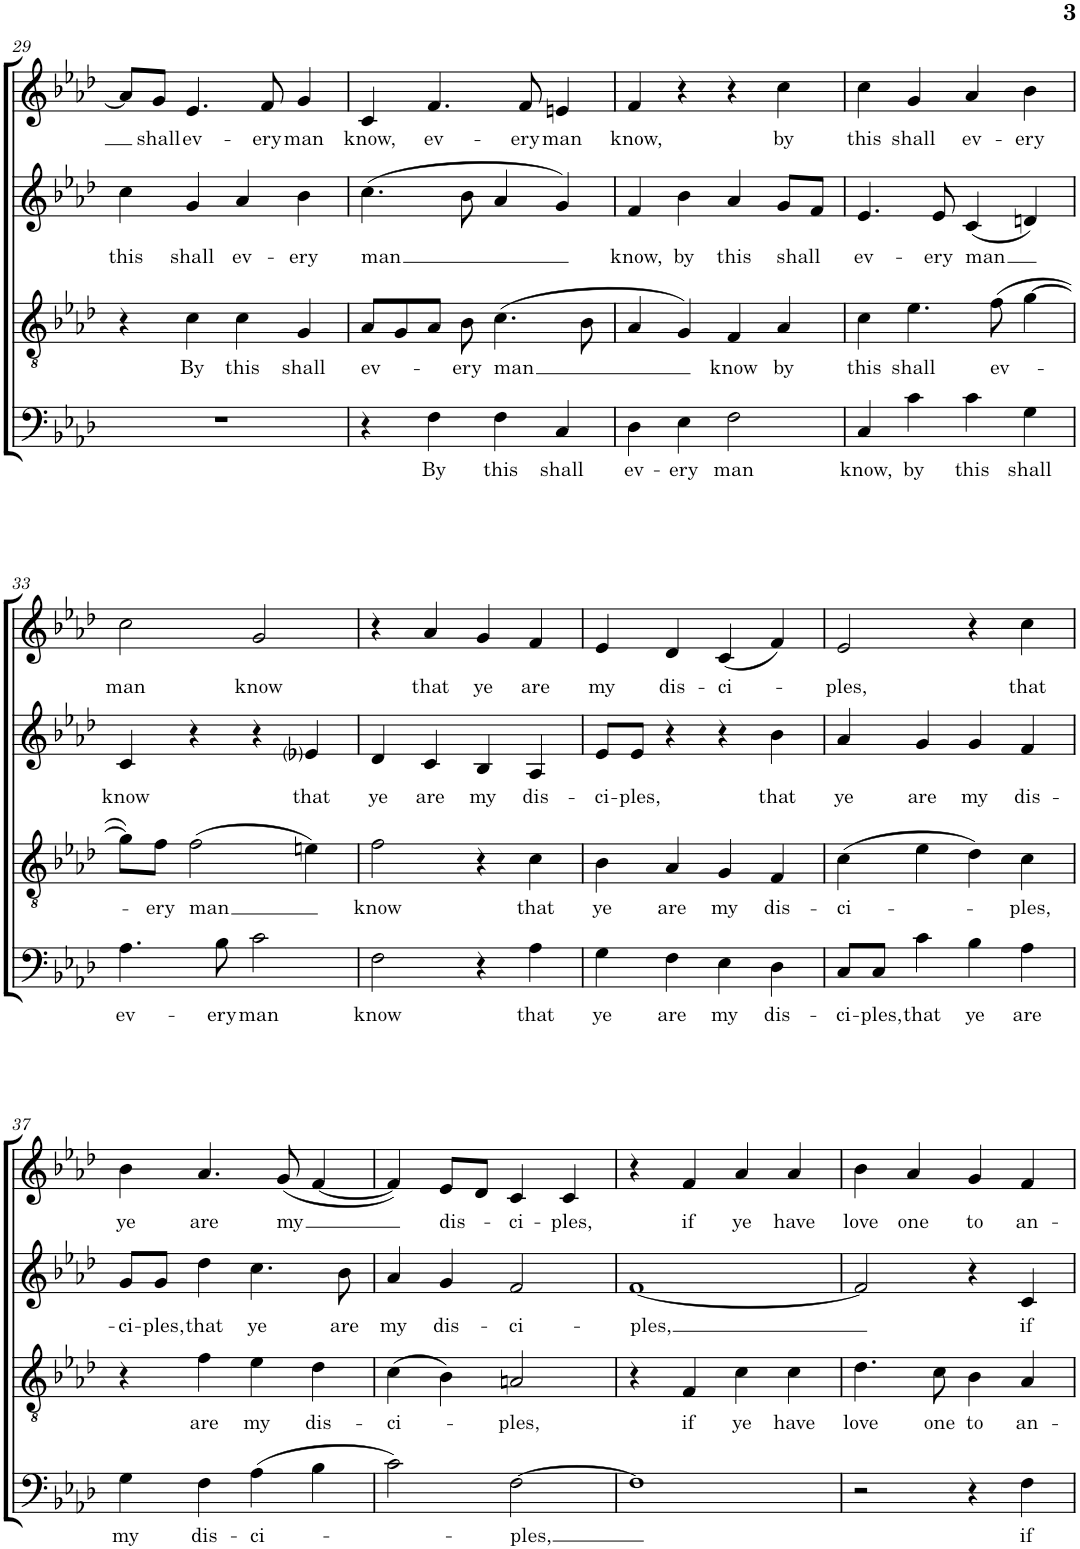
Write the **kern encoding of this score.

**kern	**text	**kern	**text	**kern	**text	**kern	**text
*part4	*part4	*part3	*part3	*part2	*part2	*part1	*part1
*staff4	*staff4	*staff3	*staff3	*staff2	*staff2	*staff1	*staff1
*I"Bass	*	*I"Tenor	*	*I"Alto	*	*I"Soprano	*
!!LO:PB:g=z
*clefF4	*	*clefGv2	*	*clefG2	*	*clefG2	*
*k[b-e-a-d-]	*	*k[b-e-a-d-]	*	*k[b-e-a-d-]	*	*k[b-e-a-d-]	*
*M4/4	*	*M4/4	*	*M4/4	*	*M4/4	*
=29	=29	=29	=29	=29	=29	=29	=29
!	!	!	!	!	!LO:LY:b	!	!
1r	.	4r	.	4cc\	this	8a-/L]	.
!	!	!	!	!	!	!	!LO:LY:b
.	.	.	.	.	.	8g/J	shall
!	!	!	!LO:LY:b	!	!LO:LY:b	!	!LO:LY:b
.	.	4c\	By	4g/	shall	4.e-/	ev-
!	!	!	!LO:LY:b	!	!LO:LY:b	!	!
.	.	4c\	this	4a-/	ev-	.	.
!	!	!	!	!	!	!	!LO:LY:b
.	.	.	.	.	.	8f/	-ery
!	!	!	!LO:LY:b	!	!LO:LY:b	!	!LO:LY:b
.	.	4G/	shall	4b-\	-ery	4g/	man
=30	=30	=30	=30	=30	=30	=30	=30
!	!	!	!LO:LY:b	!	!LO:LY:b	!	!LO:LY:b
4r	.	8A-/L	ev-	(4.cc\	man	4c/	know,
.	.	8G/	.	.	.	.	.
!	!LO:LY:b	!	!	!	!	!	!LO:LY:b
4F\	By	8A-/J	.	.	.	4.f/	ev-
!	!	!	!LO:LY:b	!	!	!	!
.	.	8B-\	-ery	8b-\	.	.	.
!	!LO:LY:b	!	!LO:LY:b	!	!	!	!
4F\	this	(4.c\	man	4a-/	.	.	.
!	!	!	!	!	!	!	!LO:LY:b
.	.	.	.	.	.	8f/	-ery
!	!LO:LY:b	!	!	!	!	!	!LO:LY:b
4C/	shall	.	.	4g/)	.	4en/	man
.	.	8B-\	.	.	.	.	.
=31	=31	=31	=31	=31	=31	=31	=31
!	!LO:LY:b	!	!	!	!LO:LY:b	!	!LO:LY:b
4D-\	ev-	4A-/	.	4f/	know,	4f/	know,
!	!LO:LY:b	!	!	!	!LO:LY:b	!	!
4E-\	-ery	4G/)	.	4b-\	by	4r	.
!	!LO:LY:b	!	!LO:LY:b	!	!LO:LY:b	!	!
2F\	man	4F/	know	4a-/	this	4r	.
!	!	!	!LO:LY:b	!	!LO:LY:b	!	!LO:LY:b
.	.	4A-/	by	8g/L	shall	4cc\	by
.	.	.	.	8f/J	.	.	.
=32	=32	=32	=32	=32	=32	=32	=32
!	!LO:LY:b	!	!LO:LY:b	!	!LO:LY:b	!	!LO:LY:b
4C/	know,	4c\	this	4.e-/	ev-	4cc\	this
!	!LO:LY:b	!	!LO:LY:b	!	!	!	!LO:LY:b
4c\	by	4.e-\	shall	.	.	4g/	shall
!	!	!	!	!	!LO:LY:b	!	!
.	.	.	.	8e-/	-ery	.	.
!	!LO:LY:b	!	!	!	!LO:LY:b	!	!LO:LY:b
4c\	this	.	.	(4c/	man	4a-/	ev-
!	!	!	!LO:LY:b	!	!	!	!
.	.	(8f\	ev-	.	.	.	.
!	!LO:LY:b	!	!	!	!	!	!LO:LY:b
4G\	shall	[4g\	.	4dn/)	.	4b-\	-ery
!!LO:LB:g=z
=33	=33	=33	=33	=33	=33	=33	=33
!	!LO:LY:b	!	!	!	!LO:LY:b	!	!LO:LY:b
4.A-\	ev-	8g\L])	.	4c/	know	2cc\	man
!	!	!	!LO:LY:b	!	!	!	!
.	.	8f\J	-ery	.	.	.	.
!	!	!	!LO:LY:b	!	!	!	!
.	.	(2f\	man	4r	.	.	.
!	!LO:LY:b	!	!	!	!	!	!
8B-\	-ery	.	.	.	.	.	.
!	!LO:LY:b	!	!	!	!	!	!LO:LY:b
2c\	man	.	.	4r	.	2g/	know
!	!	!	!	!	!LO:LY:b	!	!
.	.	4en\)	.	4e-i/	that	.	.
=34	=34	=34	=34	=34	=34	=34	=34
!	!LO:LY:b	!	!LO:LY:b	!	!LO:LY:b	!	!
2F\	know	2f\	know	4d-/	ye	4r	.
!	!	!	!	!	!LO:LY:b	!	!LO:LY:b
.	.	.	.	4c/	are	4a-/	that
!	!	!	!	!	!LO:LY:b	!	!LO:LY:b
4r	.	4r	.	4B-/	my	4g/	ye
!	!LO:LY:b	!	!LO:LY:b	!	!LO:LY:b	!	!LO:LY:b
4A-\	that	4c\	that	4A-/	dis-	4f/	are
=35	=35	=35	=35	=35	=35	=35	=35
!	!LO:LY:b	!	!LO:LY:b	!	!LO:LY:b	!	!LO:LY:b
4G\	ye	4B-\	ye	8e-/L	-ci-	4e-/	my
!	!	!	!	!	!LO:LY:b	!	!
.	.	.	.	8e-/J	-ples,	.	.
!	!LO:LY:b	!	!LO:LY:b	!	!	!	!LO:LY:b
4F\	are	4A-/	are	4r	.	4d-/	dis-
!	!LO:LY:b	!	!LO:LY:b	!	!	!	!LO:LY:b
4E-\	my	4G/	my	4r	.	(4c/	-ci-
!	!LO:LY:b	!	!LO:LY:b	!	!LO:LY:b	!	!
4D-\	dis-	4F/	dis-	4b-\	that	4f/)	.
=36	=36	=36	=36	=36	=36	=36	=36
!	!LO:LY:b	!	!LO:LY:b	!	!LO:LY:b	!	!LO:LY:b
8C/L	-ci-	(4c\	-ci-	4a-/	ye	2e-/	-ples,
!	!LO:LY:b	!	!	!	!	!	!
8C/J	-ples,	.	.	.	.	.	.
!	!LO:LY:b	!	!	!	!LO:LY:b	!	!
4c\	that	4e-\	.	4g/	are	.	.
!	!LO:LY:b	!	!	!	!LO:LY:b	!	!
4B-\	ye	4d-\)	.	4g/	my	4r	.
!	!LO:LY:b	!	!LO:LY:b	!	!LO:LY:b	!	!LO:LY:b
4A-\	are	4c\	-ples,	4f/	dis-	4cc\	that
!!LO:LB:g=z
=37	=37	=37	=37	=37	=37	=37	=37
!	!LO:LY:b	!	!	!	!LO:LY:b	!	!LO:LY:b
4G\	my	4r	.	8g/L	-ci-	4b-\	ye
!	!	!	!	!	!LO:LY:b	!	!
.	.	.	.	8g/J	-ples,	.	.
!	!LO:LY:b	!	!LO:LY:b	!	!LO:LY:b	!	!LO:LY:b
4F\	dis-	4f\	are	4dd-\	that	4.a-/	are
!	!LO:LY:b	!	!LO:LY:b	!	!LO:LY:b	!	!
(4A-\	-ci-	4e-\	my	4.cc\	ye	.	.
!	!	!	!	!	!	!	!LO:LY:b
.	.	.	.	.	.	(8g/	my
!	!	!	!LO:LY:b	!	!	!	!
4B-\	.	4d-\	dis-	.	.	[4f/	.
!	!	!	!	!	!LO:LY:b	!	!
.	.	.	.	8b-\	are	.	.
=38	=38	=38	=38	=38	=38	=38	=38
!	!	!	!LO:LY:b	!	!LO:LY:b	!	!
2c\)	.	(4c\	-ci-	4a-/	my	4f/])	.
!	!	!	!	!	!LO:LY:b	!	!LO:LY:b
.	.	4B-\)	.	4g/	dis-	8e-/L	dis-
.	.	.	.	.	.	8d-/J	.
!	!LO:LY:b	!	!LO:LY:b	!	!LO:LY:b	!	!LO:LY:b
[2F\	-ples,	2An/	-ples,	2f/	-ci-	4c/	-ci-
!	!	!	!	!	!	!	!LO:LY:b
.	.	.	.	.	.	4c/	-ples,
=39	=39	=39	=39	=39	=39	=39	=39
!	!	!	!	!	!LO:LY:b	!	!
1F]	.	4r	.	[1f	-ples,	4r	.
!	!	!	!LO:LY:b	!	!	!	!LO:LY:b
.	.	4F/	if	.	.	4f/	if
!	!	!	!LO:LY:b	!	!	!	!LO:LY:b
.	.	4c\	ye	.	.	4a-/	ye
!	!	!	!LO:LY:b	!	!	!	!LO:LY:b
.	.	4c\	have	.	.	4a-/	have
=40	=40	=40	=40	=40	=40	=40	=40
!	!	!	!LO:LY:b	!	!	!	!LO:LY:b
2r	.	4.d-\	love	2f/]	.	4b-\	love
!	!	!	!	!	!	!	!LO:LY:b
.	.	.	.	.	.	4a-/	one
!	!	!	!LO:LY:b	!	!	!	!
.	.	8c\	one	.	.	.	.
!	!	!	!LO:LY:b	!	!	!	!LO:LY:b
4r	.	4B-\	to	4r	.	4g/	to
!	!LO:LY:b	!	!LO:LY:b	!	!LO:LY:b	!	!LO:LY:b
4F\	if	4A-/	an-	4c/	if	4f/	an-
=	=	=	=	=	=	=	=
*-	*-	*-	*-	*-	*-	*-	*-
